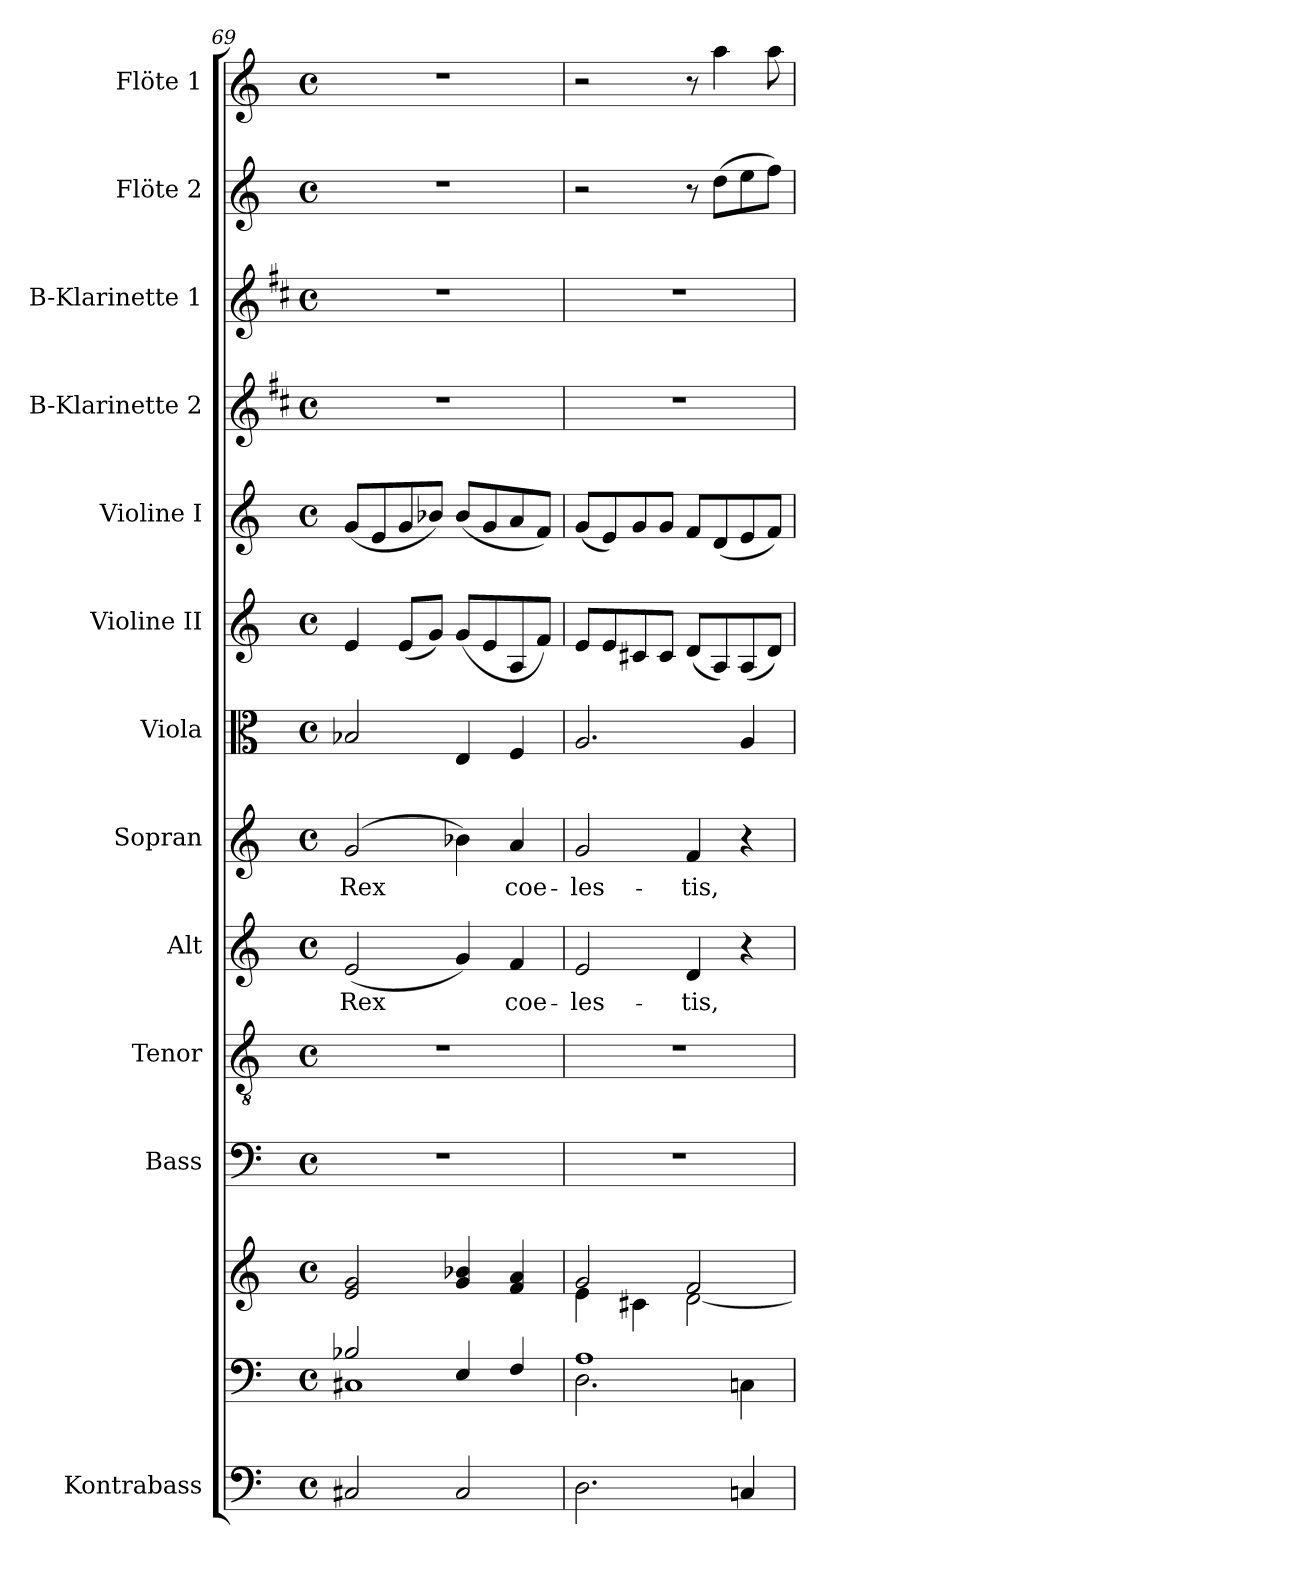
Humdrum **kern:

**kern	**kern	**kern	**kern	**kern	**kern	**text	**kern	**text	**kern	**kern	**kern	**kern	**kern	**kern	**kern
*part13	*part12	*part12	*part11	*part10	*part9	*part9	*part8	*part8	*part7	*part6	*part5	*part4	*part3	*part2	*part1
*staff14	*staff13	*staff12	*staff11	*staff10	*staff9	*staff9	*staff8	*staff8	*staff7	*staff6	*staff5	*staff4	*staff3	*staff2	*staff1
*I"Kontrabass	*	*	*I"Bass	*I"Tenor	*I"Alt	*	*I"Sopran	*	*I"Viola	*I"Violine II	*I"Violine I	*I"B-Klarinette 2	*I"B-Klarinette 1	*I"Flöte 2	*I"Flöte 1
*I'Kb.	*	*	*I'B.	*I'T.	*I'A.	*	*I'S.	*	*I'Vla.	*I'Vl. II	*I'Vl. I	*I'B Kl. 2	*I'B Kl. 1	*I'Fl. 2	*I'Fl. 1
*clefF4	*clefF4	*clefG2	*clefF4	*clefGv2	*clefG2	*	*clefG2	*	*clefC3	*clefG2	*clefG2	*clefG2	*clefG2	*clefG2	*clefG2
*ITrd7c12	*	*	*	*	*	*	*	*	*	*	*	*ITrd1c2	*ITrd1c2	*	*
*k[]	*k[]	*k[]	*k[]	*k[]	*k[]	*	*k[]	*	*k[]	*k[]	*k[]	*k[]	*k[]	*k[]	*k[]
*C:	*C:	*C:	*C:	*C:	*C:	*	*C:	*	*C:	*C:	*C:	*C:	*C:	*C:	*C:
*M4/4	*M4/4	*M4/4	*M4/4	*M4/4	*M4/4	*	*M4/4	*	*M4/4	*M4/4	*M4/4	*M4/4	*M4/4	*M4/4	*M4/4
*met(c)	*met(c)	*met(c)	*met(c)	*met(c)	*met(c)	*	*met(c)	*	*met(c)	*met(c)	*met(c)	*met(c)	*met(c)	*met(c)	*met(c)
=69	=69	=69	=69	=69	=69	=69	=69	=69	=69	=69	=69	=69	=69	=69	=69
*	*^	*	*	*	*	*	*	*	*	*	*	*	*	*	*
!	!	!	!	!	!	!	!LO:LY:b	!	!LO:LY:b	!	!	!	!	!	!	!
2CC#X/	2B-X/	1C#X	2e/ 2g/	1r	1r	(<2e/	Rex	(2g/	Rex	2B-X/	4e/	(<8g/L	1r	1r	1r	1r
.	.	.	.	.	.	.	.	.	.	.	.	8e/	.	.	.	.
.	.	.	.	.	.	.	.	.	.	.	(<8e/L	8g/	.	.	.	.
.	.	.	.	.	.	.	.	.	.	.	8g/J)	8b-X/J)	.	.	.	.
2CC#/	4E/	.	4g/ 4b-X/	.	.	4g/)	.	4b-X\)	.	4E/	(<8g/L	(<8b-/L	.	.	.	.
.	.	.	.	.	.	.	.	.	.	.	8e/	8g/	.	.	.	.
!	!	!	!	!	!	!	!LO:LY:b	!	!LO:LY:b	!	!	!	!	!	!	!
.	4F/	.	4f/ 4a/	.	.	4f/	coe-	4a/	coe-	4F/	8A/	8a/	.	.	.	.
.	.	.	.	.	.	.	.	.	.	.	8f/J)	8f/J)	.	.	.	.
=70	=70	=70	=70	=70	=70	=70	=70	=70	=70	=70	=70	=70	=70	=70	=70	=70
*	*	*	*^	*	*	*	*	*	*	*	*	*	*	*	*	*
!	!	!	!	!	!	!	!	!LO:LY:b	!	!LO:LY:b	!	!	!	!	!	!	!
2.DD\	1A	2.D\	2g/	4e\	1r	1r	2e/	-les-	2g/	-les-	2.A/	8e/L	(<8g/L	1r	1r	2r	2r
.	.	.	.	.	.	.	.	.	.	.	.	8e/	8e/)	.	.	.	.
.	.	.	.	4c#X\	.	.	.	.	.	.	.	8c#X/	8g/	.	.	.	.
.	.	.	.	.	.	.	.	.	.	.	.	8c#/J	8g/J	.	.	.	.
!	!	!	!	!	!	!	!	!LO:LY:b	!	!LO:LY:b	!	!	!	!	!	!	!
.	.	.	2f/	[<2d\	.	.	4d/	-tis,	4f/	-tis,	.	(<8d/L	8f/L	.	.	8r	8r
.	.	.	.	.	.	.	.	.	.	.	.	8A/)	(<8d/	.	.	(>8dd\L	4aa\
4CCn/	.	4Cn\	.	.	.	.	4r	.	4r	.	4A/	(<8A/	8e/	.	.	8ee\	.
.	.	.	.	.	.	.	.	.	.	.	.	8d/J)	8f/J)	.	.	8ff\J)	8aa\
*	*v	*v	*	*	*	*	*	*	*	*	*	*	*	*	*	*	*
*	*	*v	*v	*	*	*	*	*	*	*	*	*	*	*	*	*
=	=	=	=	=	=	=	=	=	=	=	=	=	=	=	=
*-	*-	*-	*-	*-	*-	*-	*-	*-	*-	*-	*-	*-	*-	*-	*-
